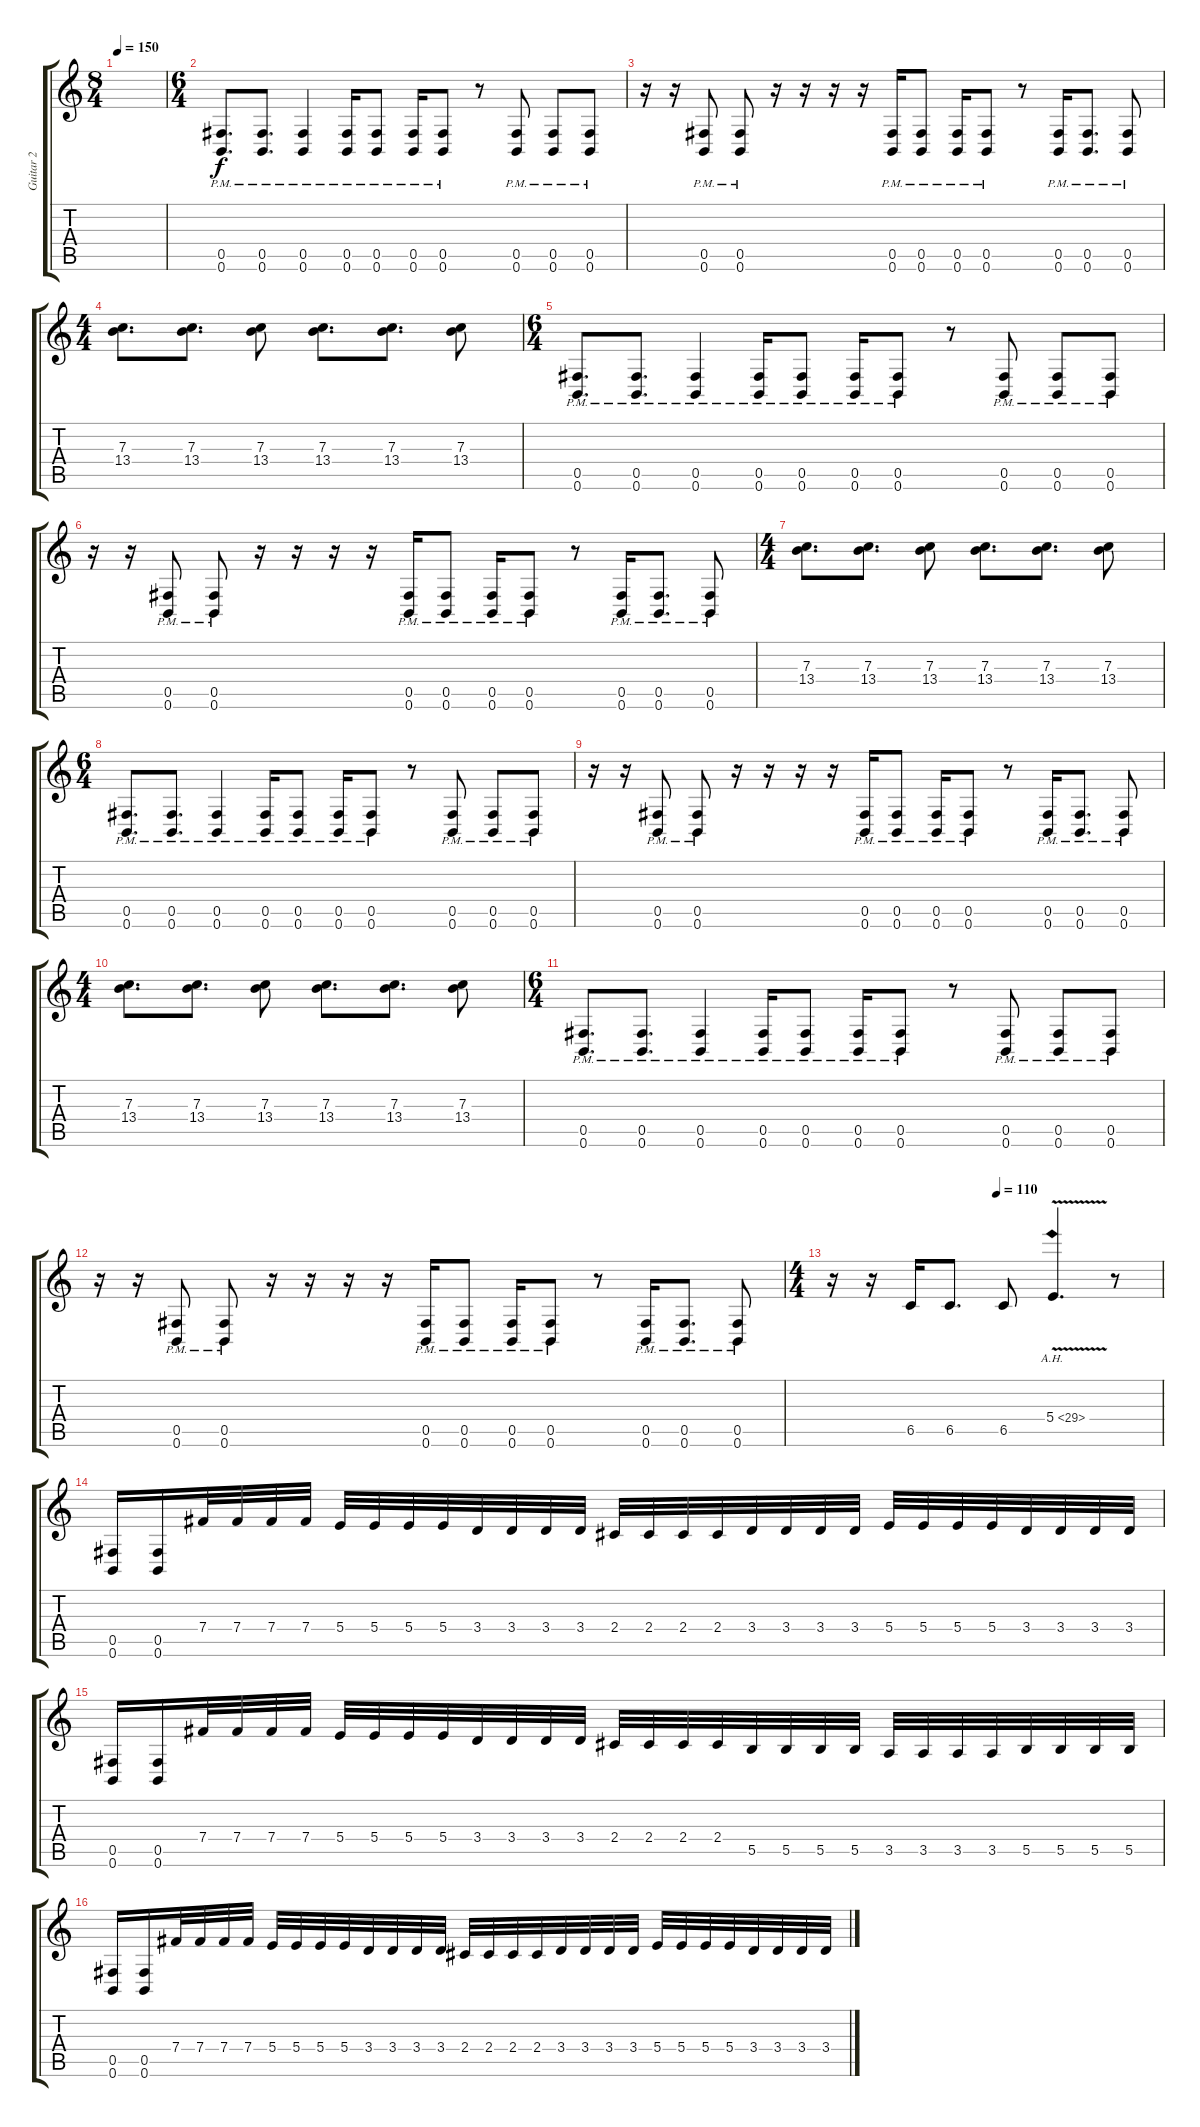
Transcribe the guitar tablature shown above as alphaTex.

\track ("Guitar 2" "Guitar 2") {instrument distortionguitar}
\staff {score tabs}
\tuning (Db4 Ab3 E3 B2 Gb2 B1) {hide}
\ts (8 4)
\tempo 150
\clef g2
\ks c
|
\ts (6 4)
(0.5{pm} 0.6{pm}).8{d} (0.5{pm} 0.6{pm}).8{d} (0.5{pm} 0.6{pm}).4 (0.5{pm} 0.6{pm}).16 (0.5{pm} 0.6{pm}).8 (0.5{pm} 0.6{pm}).16 (0.5{pm} 0.6{pm}).8 r.8 (0.5{pm} 0.6{pm}).8 (0.5{pm} 0.6{pm}).8 (0.5{pm} 0.6{pm}).8 |
r.16 r.16 (0.5{pm} 0.6{pm}).8 (0.5{pm} 0.6{pm}).8 r.16 r.16 r.16 r.16 (0.5{pm} 0.6{pm}).16 (0.5{pm} 0.6{pm}).8 (0.5{pm} 0.6{pm}).16 (0.5{pm} 0.6{pm}).8 r.8 (0.5{pm} 0.6{pm}).16 (0.5{pm} 0.6{pm}).8{d} (0.5{pm} 0.6{pm}).8 |
\ts (4 4)
(7.3 13.4).8{d} (7.3 13.4).8{d} (7.3 13.4).8 (7.3 13.4).8{d} (7.3 13.4).8{d} (7.3 13.4).8 |
\ts (6 4)
(0.5{pm} 0.6{pm}).8{d} (0.5{pm} 0.6{pm}).8{d} (0.5{pm} 0.6{pm}).4 (0.5{pm} 0.6{pm}).16 (0.5{pm} 0.6{pm}).8 (0.5{pm} 0.6{pm}).16 (0.5{pm} 0.6{pm}).8 r.8 (0.5{pm} 0.6{pm}).8 (0.5{pm} 0.6{pm}).8 (0.5{pm} 0.6{pm}).8 |
r.16 r.16 (0.5{pm} 0.6{pm}).8 (0.5{pm} 0.6{pm}).8 r.16 r.16 r.16 r.16 (0.5{pm} 0.6{pm}).16 (0.5{pm} 0.6{pm}).8 (0.5{pm} 0.6{pm}).16 (0.5{pm} 0.6{pm}).8 r.8 (0.5{pm} 0.6{pm}).16 (0.5{pm} 0.6{pm}).8{d} (0.5{pm} 0.6{pm}).8 |
\ts (4 4)
(7.3 13.4).8{d} (7.3 13.4).8{d} (7.3 13.4).8 (7.3 13.4).8{d} (7.3 13.4).8{d} (7.3 13.4).8 |
\ts (6 4)
(0.5{pm} 0.6{pm}).8{d} (0.5{pm} 0.6{pm}).8{d} (0.5{pm} 0.6{pm}).4 (0.5{pm} 0.6{pm}).16 (0.5{pm} 0.6{pm}).8 (0.5{pm} 0.6{pm}).16 (0.5{pm} 0.6{pm}).8 r.8 (0.5{pm} 0.6{pm}).8 (0.5{pm} 0.6{pm}).8 (0.5{pm} 0.6{pm}).8 |
r.16 r.16 (0.5{pm} 0.6{pm}).8 (0.5{pm} 0.6{pm}).8 r.16 r.16 r.16 r.16 (0.5{pm} 0.6{pm}).16 (0.5{pm} 0.6{pm}).8 (0.5{pm} 0.6{pm}).16 (0.5{pm} 0.6{pm}).8 r.8 (0.5{pm} 0.6{pm}).16 (0.5{pm} 0.6{pm}).8{d} (0.5{pm} 0.6{pm}).8 |
\ts (4 4)
(7.3 13.4).8{d} (7.3 13.4).8{d} (7.3 13.4).8 (7.3 13.4).8{d} (7.3 13.4).8{d} (7.3 13.4).8 |
\ts (6 4)
(0.5{pm} 0.6{pm}).8{d} (0.5{pm} 0.6{pm}).8{d} (0.5{pm} 0.6{pm}).4 (0.5{pm} 0.6{pm}).16 (0.5{pm} 0.6{pm}).8 (0.5{pm} 0.6{pm}).16 (0.5{pm} 0.6{pm}).8 r.8 (0.5{pm} 0.6{pm}).8 (0.5{pm} 0.6{pm}).8 (0.5{pm} 0.6{pm}).8 |
r.16 r.16 (0.5{pm} 0.6{pm}).8 (0.5{pm} 0.6{pm}).8 r.16 r.16 r.16 r.16 (0.5{pm} 0.6{pm}).16 (0.5{pm} 0.6{pm}).8 (0.5{pm} 0.6{pm}).16 (0.5{pm} 0.6{pm}).8 r.8 (0.5{pm} 0.6{pm}).16 (0.5{pm} 0.6{pm}).8{d} (0.5{pm} 0.6{pm}).8 |
\ts (4 4)
\tempo (110 0.5)
r.16 r.16 6.5.16 6.5.8{d} 6.5.8 5.4{ah 24 v}.4{d} r.8 |
(0.5 0.6).16 (0.5 0.6).16 7.4.32 7.4.32 7.4.32 7.4.32 5.4.32 5.4.32 5.4.32 5.4.32 3.4.32 3.4.32 3.4.32 3.4.32 2.4.32 2.4.32 2.4.32 2.4.32 3.4.32 3.4.32 3.4.32 3.4.32 5.4.32 5.4.32 5.4.32 5.4.32 3.4.32 3.4.32 3.4.32 3.4.32 |
(0.5 0.6).16 (0.5 0.6).16 7.4.32 7.4.32 7.4.32 7.4.32 5.4.32 5.4.32 5.4.32 5.4.32 3.4.32 3.4.32 3.4.32 3.4.32 2.4.32 2.4.32 2.4.32 2.4.32 5.5.32 5.5.32 5.5.32 5.5.32 3.5.32 3.5.32 3.5.32 3.5.32 5.5.32 5.5.32 5.5.32 5.5.32 |
(0.5 0.6).16 (0.5 0.6).16 7.4.32 7.4.32 7.4.32 7.4.32 5.4.32 5.4.32 5.4.32 5.4.32 3.4.32 3.4.32 3.4.32 3.4.32 2.4.32 2.4.32 2.4.32 2.4.32 3.4.32 3.4.32 3.4.32 3.4.32 5.4.32 5.4.32 5.4.32 5.4.32 3.4.32 3.4.32 3.4.32 3.4.32
